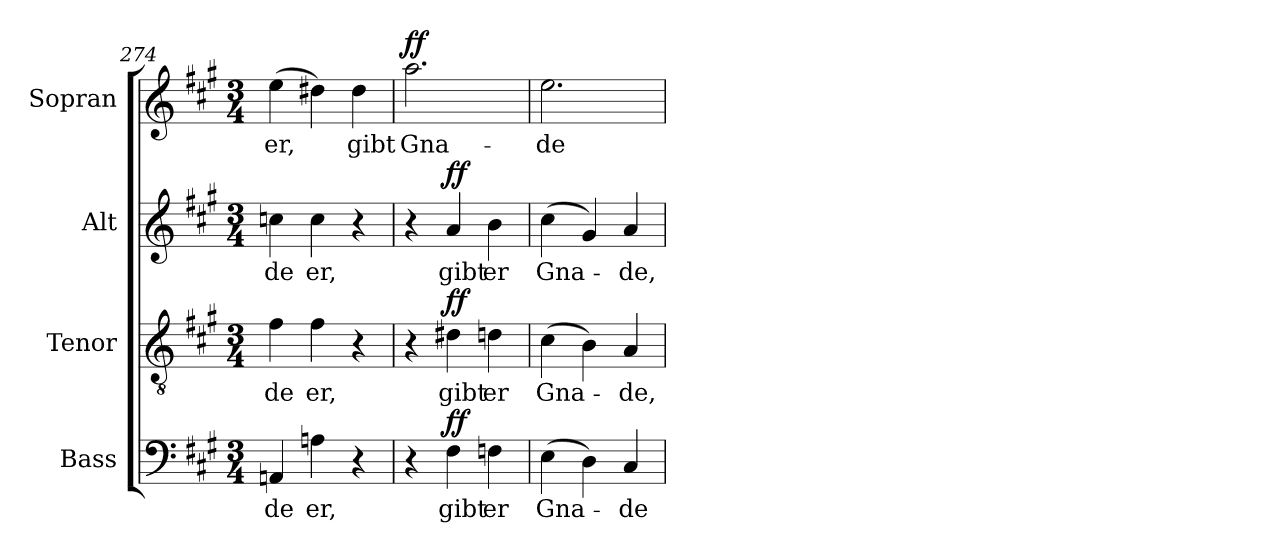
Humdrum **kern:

**kern	**text	**dynam	**kern	**text	**dynam	**kern	**text	**dynam	**kern	**text	**dynam
*part4	*part4	*part4	*part3	*part3	*part3	*part2	*part2	*part2	*part1	*part1	*part1
*staff4	*staff4	*staff4	*staff3	*staff3	*staff3	*staff2	*staff2	*staff2	*staff1	*staff1	*staff1
*I"Bass	*	*	*I"Tenor	*	*	*I"Alt	*	*	*I"Sopran	*	*
*I'B.	*	*	*I'T.	*	*	*I'A.	*	*	*I'S.	*	*
*clefF4	*	*	*clefGv2	*	*	*clefG2	*	*	*clefG2	*	*
*k[f#c#g#]	*	*	*k[f#c#g#]	*	*	*k[f#c#g#]	*	*	*k[f#c#g#]	*	*
*A:	*	*	*A:	*	*	*A:	*	*	*A:	*	*
*M3/4	*	*	*M3/4	*	*	*M3/4	*	*	*M3/4	*	*
=274	=274	=274	=274	=274	=274	=274	=274	=274	=274	=274	=274
!	!LO:LY:b	!	!	!LO:LY:b	!	!	!LO:LY:b	!	!	!LO:LY:b	!
4AAn/	-de	.	4f#\	-de	.	4ccn\	-de	.	(>4ee\	er,	.
!	!LO:LY:b	!	!	!LO:LY:b	!	!	!LO:LY:b	!	!	!	!
4An\	er,	.	4f#\	er,	.	4cc\	er,	.	4dd#X\)	.	.
!	!	!	!	!	!	!	!	!	!	!LO:LY:b	!
4r	.	.	4r	.	.	4r	.	.	4dd#\	gibt	.
=275	=275	=275	=275	=275	=275	=275	=275	=275	=275	=275	=275
!	!	!	!	!	!	!	!	!	!	!LO:LY:b	!LO:DY:a
4r	.	.	4r	.	.	4r	.	.	2.aa\	Gna-	ff
!	!LO:LY:b	!LO:DY:a	!	!LO:LY:b	!LO:DY:a	!	!LO:LY:b	!LO:DY:a	!	!	!
4F#\	gibt	ff	4d#X\	gibt	ff	4a/	gibt	ff	.	.	.
!	!LO:LY:b	!	!	!LO:LY:b	!	!	!LO:LY:b	!	!	!	!
4Fn\	er	.	4dn\	er	.	4b\	er	.	.	.	.
=276	=276	=276	=276	=276	=276	=276	=276	=276	=276	=276	=276
!	!LO:LY:b	!	!	!LO:LY:b	!	!	!LO:LY:b	!	!	!LO:LY:b	!
(>4E\	Gna-	.	(>4c#\	Gna-	.	(>4cc#\	Gna-	.	2.ee\	-de	.
4D\)	.	.	4B\)	.	.	4g#/)	.	.	.	.	.
!	!LO:LY:b	!	!	!LO:LY:b	!	!	!LO:LY:b	!	!	!	!
4C#/	-de	.	4A/	-de,	.	4a/	-de,	.	.	.	.
=	=	=	=	=	=	=	=	=	=	=	=
*-	*-	*-	*-	*-	*-	*-	*-	*-	*-	*-	*-
